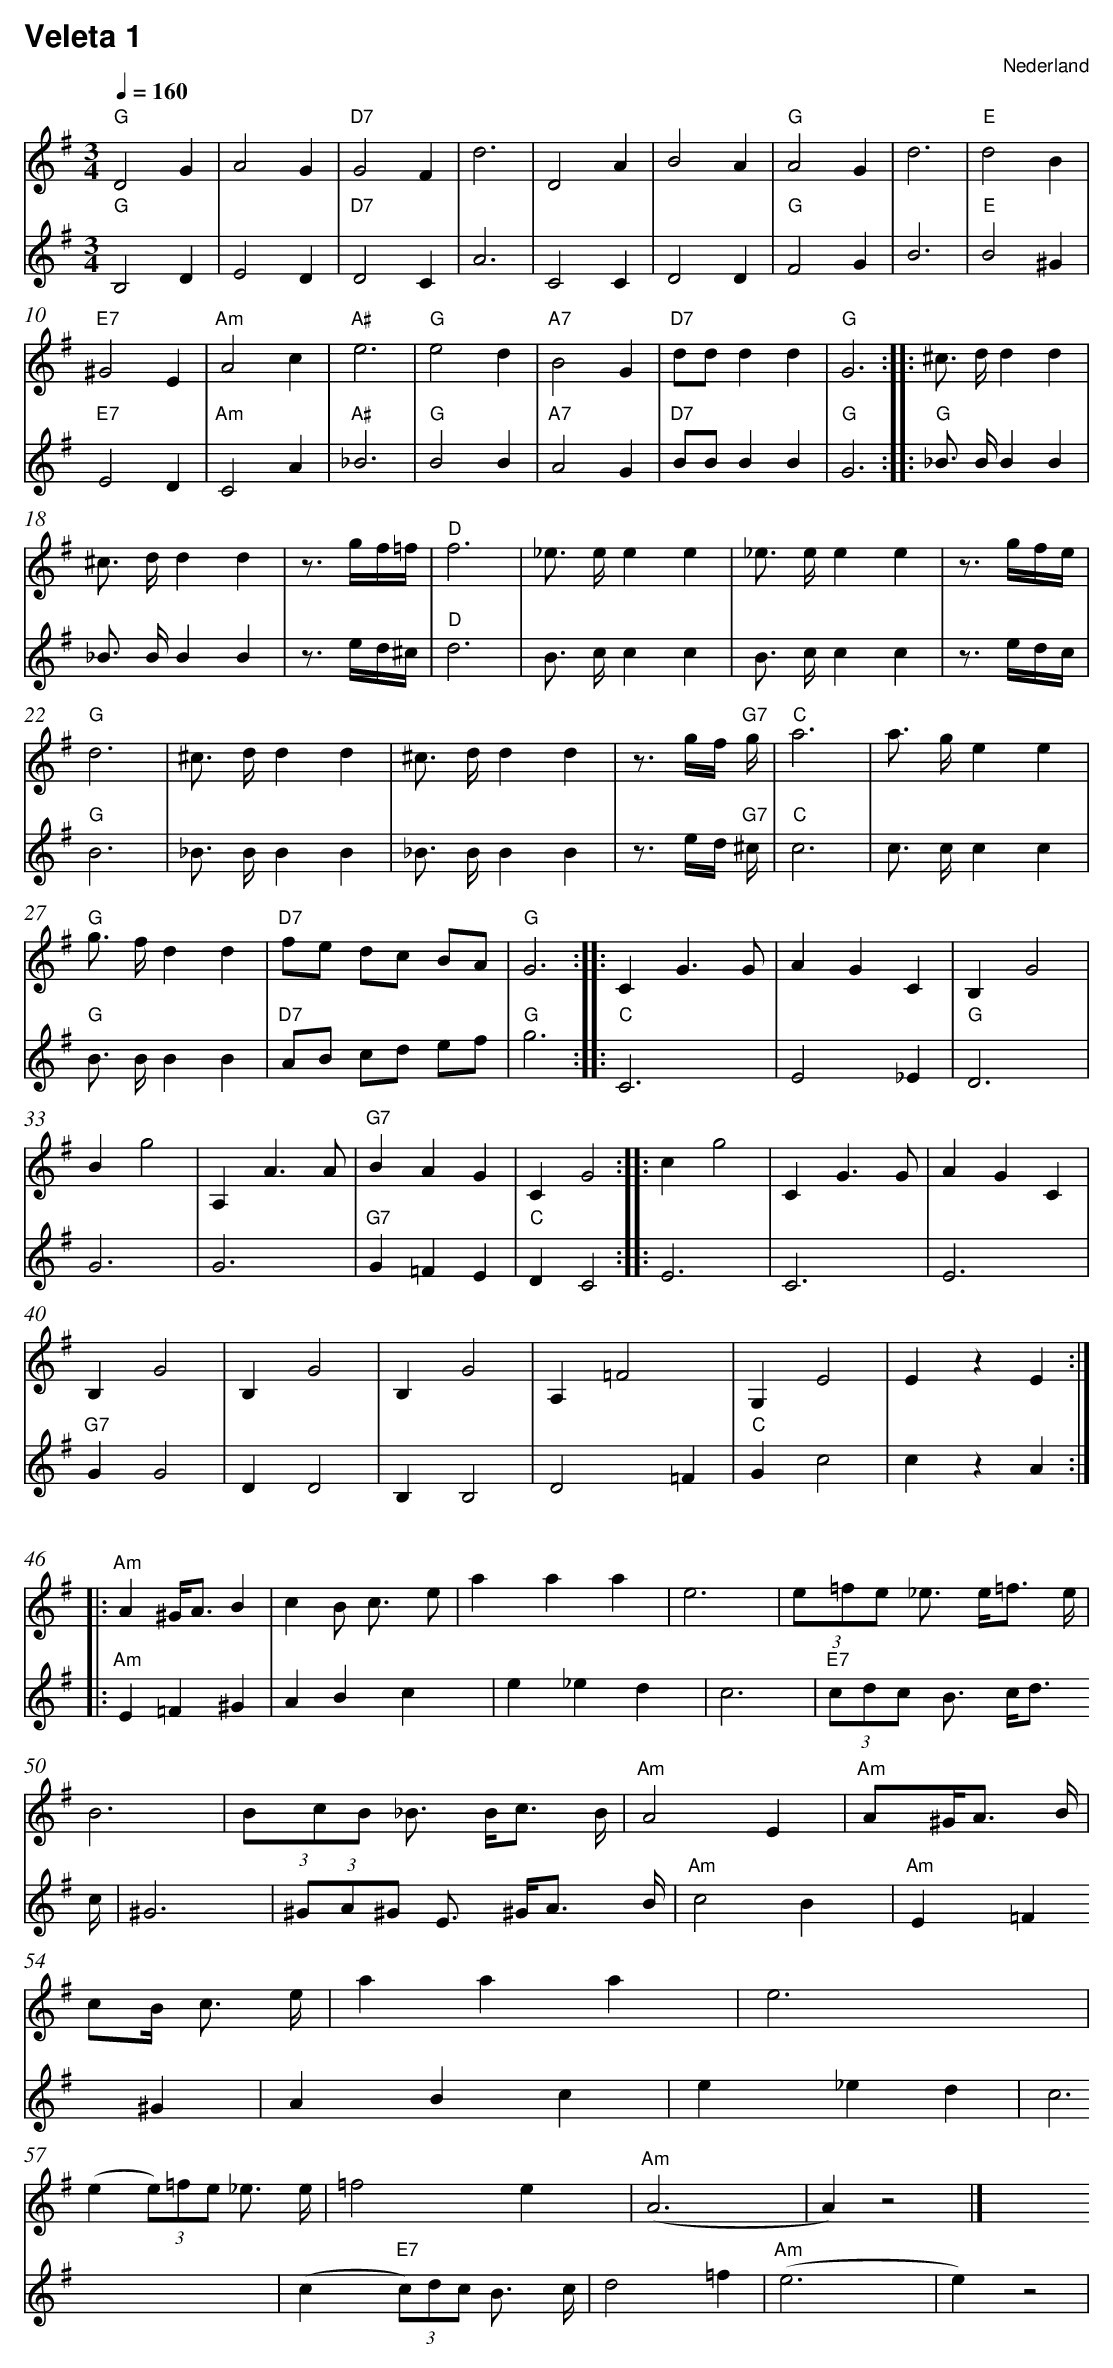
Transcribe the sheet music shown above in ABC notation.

X:1
T:Veleta 1
O:Nederland
M:3/4
L:1/8
Q:1/4=160
K:G
V:1
"G" D4 G2 |A4 G2 |"D7" G4 F2 |d6 |
D4 A2 |B4 A2 |"G" A4 G2 |d6
|"E" d4 B2 |"E7" ^G4 E2 |"Am" A4 c2 |"A#" e6 |
"G" e4 d2 |"A7" B4 G2 |"D7" dd d2 d2 |"G" G6
:| |:^c3/2 d/d2 d2 |^c3/2 d/d2 d2 |z3/2 g/f/=f/|"D" f6 |
_e3/2 e/e2 e2 |_e3/2 e/e2 e2 |z3/2 g/f/e/|"G" d6 |
^c3/2 d/d2 d2 |^c3/2 d/d2 d2 |z3/2 g/f/"G7" g/|"C" a6 |
a3/2 g/e2 e2 |"G" g3/2 f/d2 d2 |"D7" fe dc BA |"G" G6
:| |:C2 G3 G|A2 G2 C2 |B,2 G4 |B2 g4 |
A,2 A3 A|"G7" B2 A2 G2 |C2 G4 :|:c2 g4 |
C2 G3 G|A2 G2 C2 |B,2 G4 |B,2 G4 |
B,2 G4 |A,2 =F4 |G,2 E4 |E2 z2 E2 :| |:
"Am" A2 ^G<A B2|c2 B c3/2 e|a2 a2 a2 |e6 |
(3e=fe _e3/2 e/=f3/2 e/|B6 | (3BcB _B3/2 B/c3/2 B/|"Am" A4 E2 |
"Am" A^G/A3/2 B/|cB/ c3/2 e/|a2 a2 a2 |e6 |
(e2  (3e)=fe _e3/2 e/|=f4 e2 |"Am" (A6 |A2) z4 |]
V:2
"G" B,4 D2 |E4 D2 |"D7" D4 C2 |A6 |
C4 C2 |D4 D2 |"G" F4 G2 |B6 |
"E" B4 ^G2 |"E7" E4 D2 |"Am" C4 A2 |"A#" _B6 |
"G" B4 B2 |"A7" A4 G2 |"D7" BB B2 B2 |"G" G6 :|:
"G" _B3/2 B/B2 B2 |_B3/2 B/B2 B2 |z3/2 e/d/^c/|"D" d6 |
B3/2 c/c2 c2 |B3/2 c/c2 c2 |z3/2 e/d/c/|"G" B6 |
_B3/2 B/B2 B2 |_B3/2 B/B2 B2 |z3/2 e/d/"G7" ^c/|"C" c6 |
c3/2 c/c2 c2 |"G" B3/2 B/B2 B2 |"D7" AB cd ef |"G" g6 :|:
"C" C6 |E4 _E2 |"G" D6 |G6 |
G6 |"G7" G2 =F2 E2 |"C" D2 C4 :|:E6 |
C6 |E6 |"G7" G2 G4 |D2 D4 |
B,2 B,4 |D4 =F2 |"C" G2 c4 |c2 z2 A2 :|:
"Am" E2 =F2 ^G2 |A2 B2 c2 |e2 _e2 d2 |c6 |
"E7"  (3cdc B3/2 c/d3/2 c/|^G6 | (3^GA^G E3/2 ^G/A3/2 B/|"Am" c4 B2 |
"Am" E2 =F2 ^G2 |A2 B2 c2 |e2 _e2 d2 |c6 |
(c2 "E7"  (3c)dc B3/2 c/|d4 =f2 |"Am" (e6 |e2) z4 |
